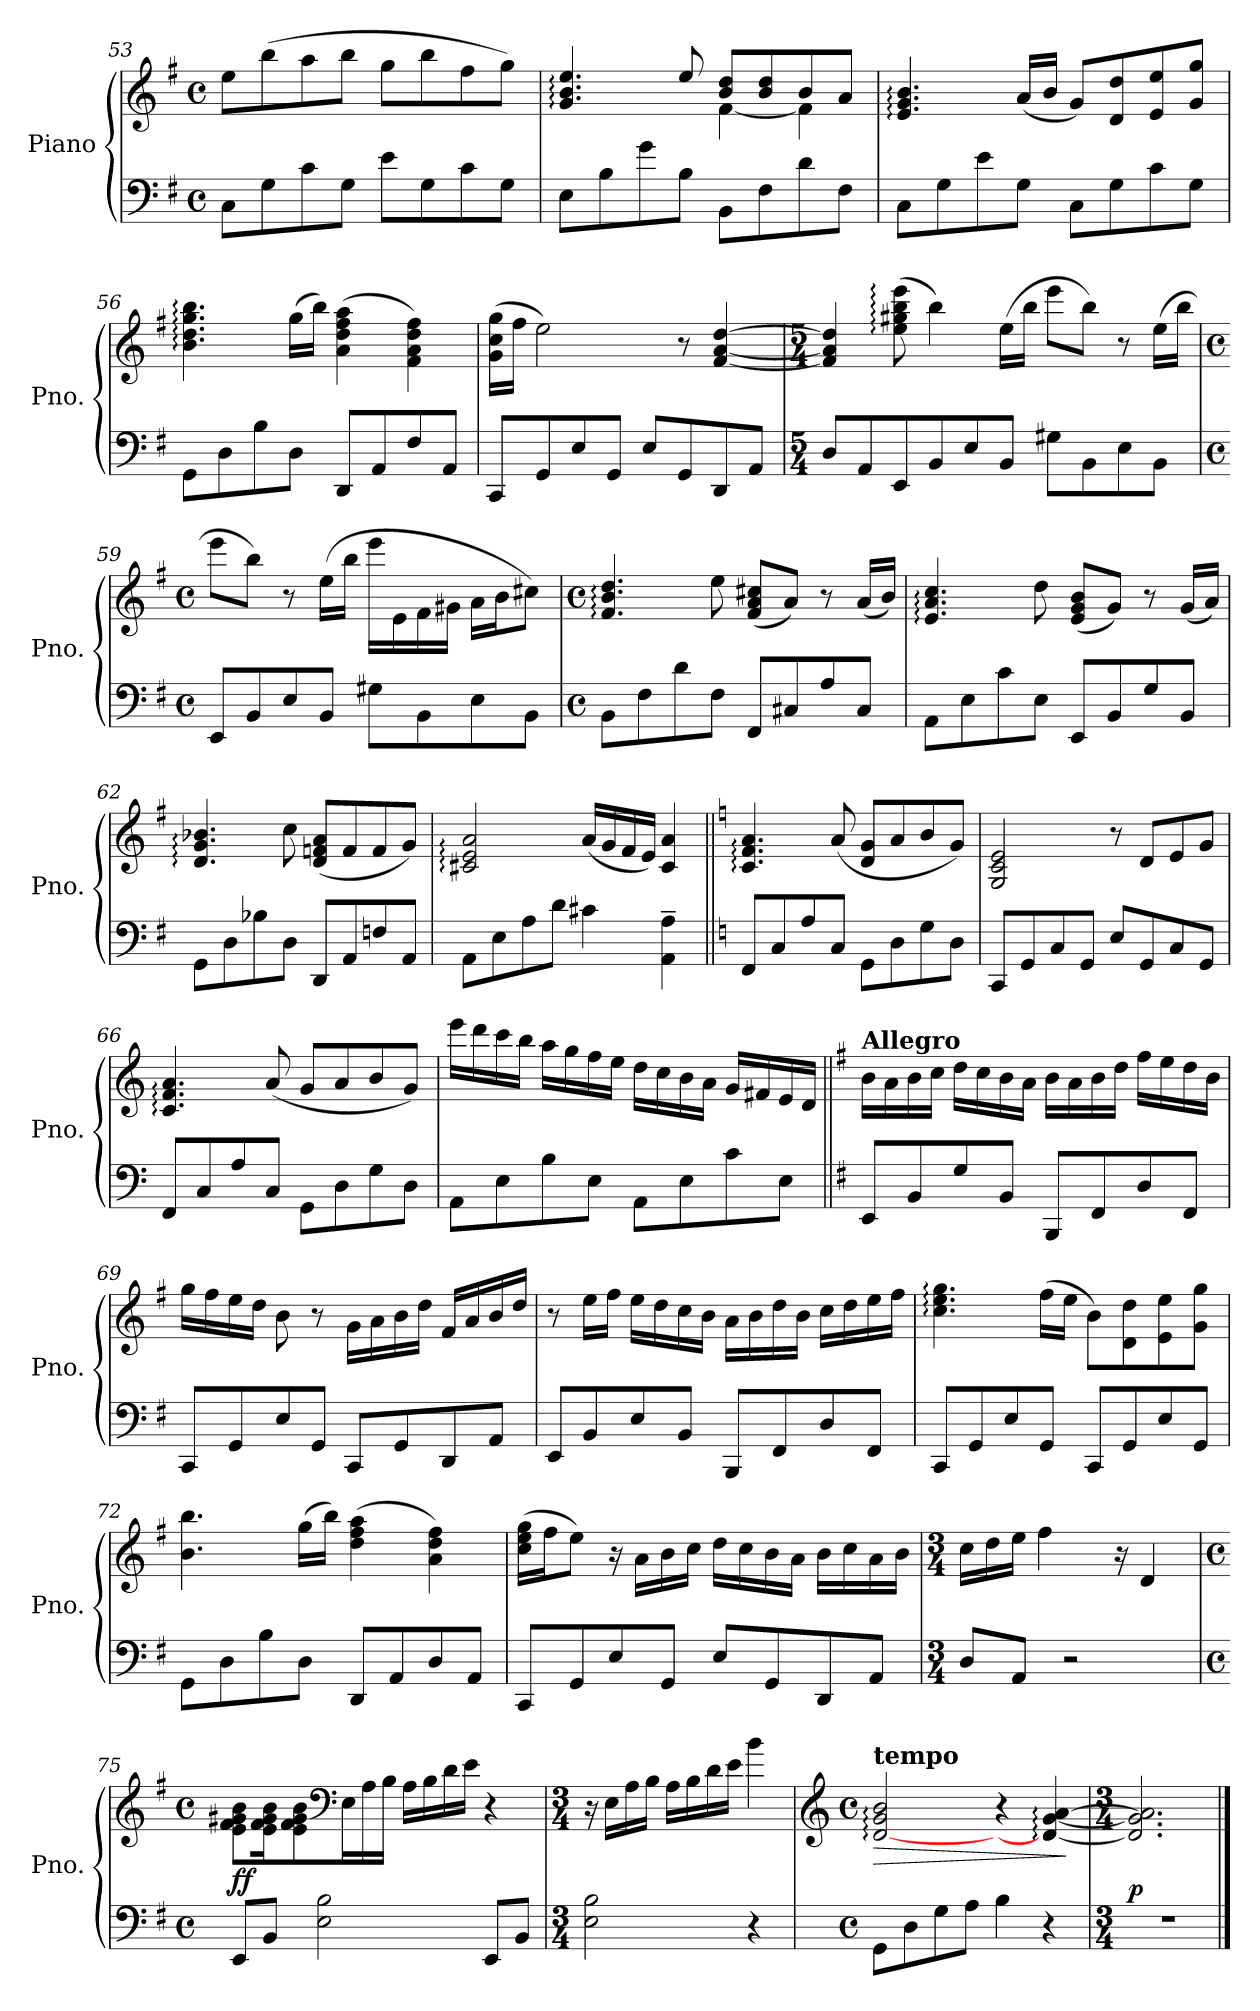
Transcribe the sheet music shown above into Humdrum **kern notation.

**kern	**kern	**dynam
*part1	*part1	*part1
*staff2	*staff1	*staff1/2
*I"Piano	*	*
*I'Pno.	*	*
*clefF4	*clefG2	*
*k[f#]	*k[f#]	*
*M4/4	*M4/4	*
*met(c)	*met(c)	*
=53	=53	=53
8C\L	8ee\L	.
8G\	(8bb\	.
8c\	8aa\	.
8G\J	8bb\J	.
8e\L	8gg\L	.
8G\	8bb\	.
8c\	8ff#\	.
8G\J	8gg\J)	.
=54	=54	=54
*	*^	*
8E\L	4.g/: 4.b/: 4.ee/:	2ryy	.
8B\	.	.	.
8g\	.	.	.
8B\J	8ee/	.	.
8BB\L	8b/ 8dd/L	[4f#\	.
8F#\	8b/ 8dd/	.	.
8d\	8b/	4f#\]	.
8F#\J	8a/J	.	.
*	*v	*v	*
!!LO:PB:g=z
=55	=55	=55
8C\L	4.e/: 4.g/: 4.b/:	.
8G\	.	.
8e\	.	.
8G\J	(16a/LL	.
.	16b/JJ	.
8C\L	8g/L)	.
8G\	8d/ 8dd/	.
8c\	8e/ 8ee/	.
8G\J	8g/ 8gg/J	.
=56	=56	=56
8GG\L	4.b\: 4.dd\: 4.gg\: 4.bb\:	.
8D\	.	.
8B\	.	.
8D\J	(16gg\LL	.
.	16bb\JJ)	.
8DD/L	(4a\ 4dd\ 4ff#\ 4aa\	.
8AA/	.	.
8F#/	4f#\ 4a\ 4dd\ 4ff#\)	.
8AA/J	.	.
=57	=57	=57
8CC/L	(16g\ 16cc\ 16gg\LL	.
.	16ff#\JJ	.
8GG/	2ee\)	.
8E/	.	.
8GG/J	.	.
8E/L	.	.
8GG/	8r	.
8DD/	[4f#/ [4a/ [4dd/	.
8AA/J	.	.
=58	=58	=58
*M5/4	*M5/4	*
8D/L	4f#/] 4a/] 4dd/]	.
8AA/	.	.
8EE/	(8ee\: 8gg#X\: 8bb\: 8eee\:	.
8BB/	4bb\)	.
8E/	.	.
8BB/J	(16ee\LL	.
.	16bb\JJ	.
8G#X\L	8eee\L	.
8BB\	8bb\J)	.
8E\	8r	.
8BB\J	(16ee\LL	.
.	16bb\JJ	.
!!LO:LB:g=z
=59	=59	=59
*M4/4	*M4/4	*
*met(c)	*met(c)	*
8EE/L	8eee\L	.
8BB/	8bb\J)	.
8E/	8r	.
8BB/J	(16ee\LL	.
.	16bb\JJ	.
8G#X\L	16eee\LL	.
.	16e\	.
8BB\	16f#\	.
.	16g#X\JJ	.
8E\	16a\LL	.
.	16b\J	.
8BB\J	8cc#X\J)	.
=60	=60	=60
*M4/4	*M4/4	*
*met(c)	*met(c)	*
8BB\L	4.f#/: 4.b/: 4.dd/:	.
8F#\	.	.
8d\	.	.
8F#\J	8ee\	.
8FF#/L	(8f#/ 8a/ 8cc#X/L	.
8C#X/	8a/J)	.
8A/	8r	.
8C#/J	(16a/LL	.
.	16b/JJ)	.
=61	=61	=61
8AA\L	4.e/: 4.a/: 4.cc/:	.
8E\	.	.
8c\	.	.
8E\J	8dd\	.
8EE/L	(8e/ 8g/ 8b/L	.
8BB/	8g/J)	.
8G/	8r	.
8BB/J	(16g/LL	.
.	16a/JJ)	.
!!LO:LB:g=z
=62	=62	=62
8GG\L	4.d/: 4.g/: 4.b-X/:	.
8D\	.	.
8B-X\	.	.
8D\J	8cc\	.
8DD/L	(8d/ 8fn/ 8a/L	.
8AA/	8f/	.
8Fn/	8f/	.
8AA/J	8g/J)	.
=63	=63	=63
8AA\L	2c#X/: 2e/: 2a/:	.
8E\	.	.
8A\	.	.
8d\J	.	.
4c#X\	(16a/LL	.
.	16g/	.
.	16f#/	.
.	16e/JJ)	.
4AA\~ 4A\~	4c#/ 4a/	.
=64||	=64||	=64||
*k[]	*k[]	*
8FF/L	4.c/: 4.f/: 4.a/:	.
8C/	.	.
8A/	.	.
8C/J	(8a/	.
8GG\L	8d/ 8g/L	.
8D\	8a/	.
8G\	8b/	.
8D\J	8g/J)	.
=65	=65	=65
8CC/L	2G/ 2c/ 2e/	.
8GG/	.	.
8C/	.	.
8GG/J	.	.
8E/L	8r	.
8GG/	8d/L	.
8C/	8e/	.
8GG/J	8g/J	.
!!LO:LB:g=z
=66	=66	=66
8FF/L	4.c/: 4.f/: 4.a/:	.
8C/	.	.
8A/	.	.
8C/J	(8a/	.
8GG\L	8g/L	.
8D\	8a/	.
8G\	8b/	.
8D\J	8g/J)	.
=67	=67	=67
8AA\L	16eee\LL	.
.	16ddd\	.
8E\	16ccc\	.
.	16bb\JJ	.
8B\	16aa\LL	.
.	16gg\	.
8E\J	16ff\	.
.	16ee\JJ	.
8AA\L	16dd\LL	.
.	16cc\	.
8E\	16b\	.
.	16a\JJ	.
8c\	16g/LL	.
.	16f#X/	.
8E\J	16e/	.
.	16d/JJ	.
=68||	=68||	=68||
*k[f#]	*k[f#]	*
!	!LO:TX:a:B:t=Allegro	!
8EE/L	16b\LL	.
.	16a\	.
8BB/	16b\	.
.	16cc\JJ	.
8G/	16dd\LL	.
.	16cc\	.
8BB/J	16b\	.
.	16a\JJ	.
8BBB/L	16b\LL	.
.	16a\	.
8FF#/	16b\	.
.	16dd\JJ	.
8D/	16ff#\LL	.
.	16ee\	.
8FF#/J	16dd\	.
.	16b\JJ	.
!!LO:LB:g=z
=69	=69	=69
8CC/L	16gg\LL	.
.	16ff#\	.
8GG/	16ee\	.
.	16dd\JJ	.
8E/	8b\	.
8GG/J	8r	.
8CC/L	16g\LL	.
.	16a\	.
8GG/	16b\	.
.	16dd\JJ	.
8DD/	16f#/LL	.
.	16a/	.
8AA/J	16b/	.
.	16dd/JJ	.
=70	=70	=70
8EE/L	8r	.
8BB/	16ee\LL	.
.	16ff#\JJ	.
8E/	16ee\LL	.
.	16dd\	.
8BB/J	16cc\	.
.	16b\JJ	.
8BBB/L	16a\LL	.
.	16b\	.
8FF#/	16dd\	.
.	16b\JJ	.
8D/	16cc\LL	.
.	16dd\	.
8FF#/J	16ee\	.
.	16ff#\JJ	.
=71	=71	=71
8CC/L	4.cc\: 4.ee\: 4.gg\:	.
8GG/	.	.
8E/	.	.
8GG/J	(16ff#\LL	.
.	16ee\JJ	.
8CC/L	8b\L)	.
8GG/	8d\ 8dd\	.
8E/	8e\ 8ee\	.
8GG/J	8g\ 8gg\J	.
!!LO:LB:g=z
=72	=72	=72
8GG\L	4.b\ 4.bb\	.
8D\	.	.
8B\	.	.
8D\J	(16gg\LL	.
.	16bb\JJ)	.
8DD/L	(4dd\ 4ff#\ 4aa\	.
8AA/	.	.
8D/	4a\ 4dd\ 4ff#\)	.
8AA/J	.	.
=73	=73	=73
8CC/L	(16cc\ 16ee\ 16gg\LL	.
.	16ff#\J	.
8GG/	8ee\J)	.
8E/	16r	.
.	16a\LL	.
8GG/J	16b\	.
.	16cc\JJ	.
8E/L	16dd\LL	.
.	16cc\	.
8GG/	16b\	.
.	16a\JJ	.
8DD/	16b\LL	.
.	16cc\	.
8AA/J	16a\	.
.	16b\JJ	.
=74	=74	=74
*M3/4	*M3/4	*
8D/L	16cc\LL	.
.	16dd\	.
8AA/J	16ee\JJ	.
.	4ff#\	.
2r	.	.
.	16r	.
.	4d/	.
!!LO:PB:g=z
=75	=75	=75
*M4/4	*M4/4	*
*met(c)	*met(c)	*
!	!	!LO:DY:a=2
8EE/L	8e\ 8f#\ 8g#X\ 8b\L	ff
8BB/J	16e\ 16f#\ 16g#\ 16b\K	.
.	8e\ 8f#\ 8g#\ 8b\	.
2E\ 2B\	.	.
*	*clefF4	*
.	16E\L	.
.	16A\	.
.	16B\JJ	.
.	16A\LL	.
.	16B\	.
.	16d\	.
.	16e\JJ	.
8EE/L	4r	.
8BB/J	.	.
=76	=76	=76
*M3/4	*M3/4	*
2E\ 2B\	16r	.
.	16E\LL	.
.	16A\	.
.	16B\JJ	.
.	16A\LL	.
.	16B\	.
.	16d\	.
.	16e\JJ	.
4r	4b\	.
=77	=77	=77
*	*clefG2	*
*M4/4	*M4/4	*
*met(c)	*met(c)	*
!	!LO:TX:a:B:t=tempo	!
!	!	!LO:HP:b
8GG\L	[2d/: 2g/: 2b/:	>
8D\	.	.
8G\	.	.
8A\J	.	.
4B\	4r	.
4r	4d/_: [4g/: [4a/:	.
.	.	]
=78	=78	=78
*M3/4	*M3/4	*
!	!	!LO:DY:a=2
2.r	2.d/] 2.g/] 2.a/]	p
==	==	==
*-	*-	*-
